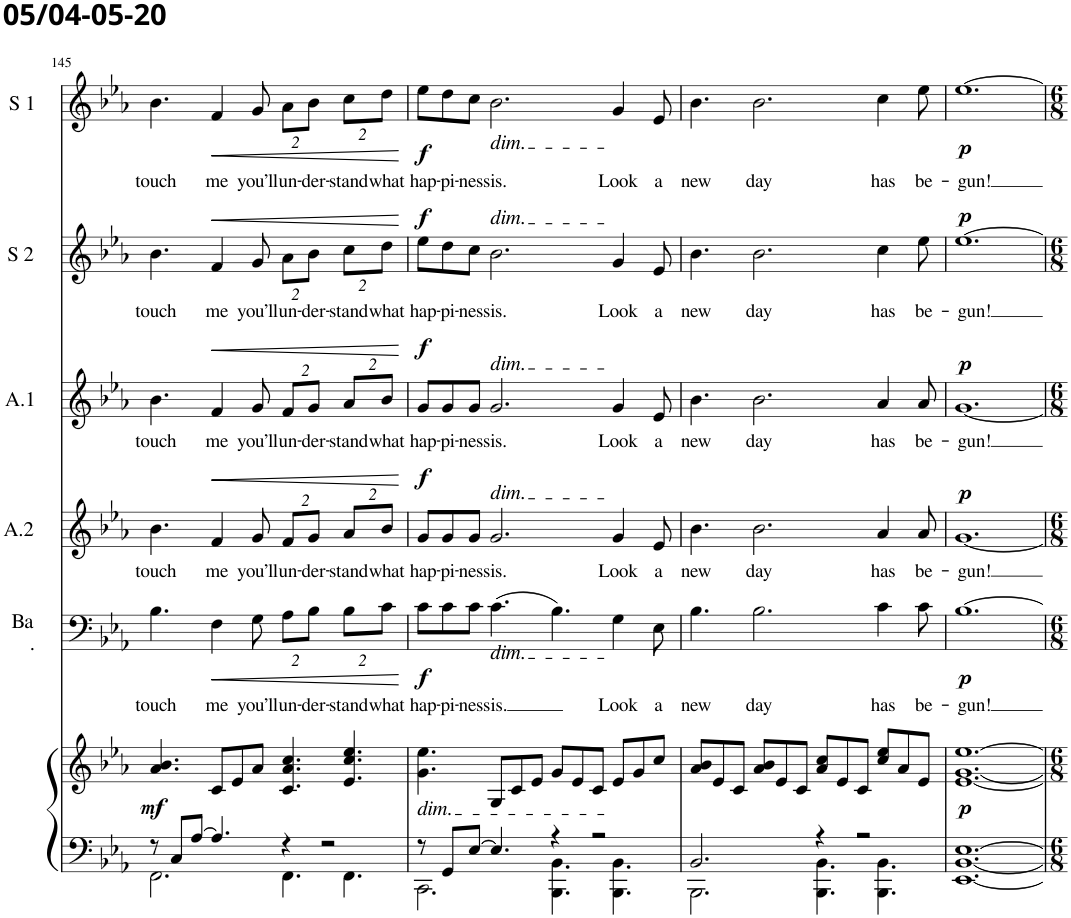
**kern	**kern	**dynam	**kern	**text	**dynam	**kern	**text	**dynam	**kern	**text	**dynam	**kern	**text	**dynam	**kern	**text	**dynam
*part6	*part6	*part6	*part5	*part5	*part5	*part4	*part4	*part4	*part3	*part3	*part3	*part2	*part2	*part2	*part1	*part1	*part1
*staff7	*staff6	*staff6/7	*staff5	*staff5	*staff5	*staff4	*staff4	*staff4	*staff3	*staff3	*staff3	*staff2	*staff2	*staff2	*staff1	*staff1	*staff1
*I"Piano	*	*	*I"Bariton	*	*	*I"Alt 2	*	*	*I"Alt 1	*	*	*I"Soprano 2	*	*	*I"Soprano 1	*	*
*I'Pno	*	*	*I'Ba .	*	*	*I'A.2	*	*	*I'A.1	*	*	*I'S 2	*	*	*I'S 1	*	*
!!LO:PB:g=z
*clefF4	*clefG2	*	*clefF4	*	*	*clefG2	*	*	*clefG2	*	*	*clefG2	*	*	*clefG2	*	*
*k[b-e-a-]	*k[b-e-a-]	*	*k[b-e-a-]	*	*	*k[b-e-a-]	*	*	*k[b-e-a-]	*	*	*k[b-e-a-]	*	*	*k[b-e-a-]	*	*
*M12/8	*M12/8	*	*M12/8	*	*	*M12/8	*	*	*M12/8	*	*	*M12/8	*	*	*M12/8	*	*
=145	=145	=145	=145	=145	=145	=145	=145	=145	=145	=145	=145	=145	=145	=145	=145	=145	=145
*^	*	*	*	*	*	*	*	*	*	*	*	*	*	*	*	*	*
!	!	!	!LO:DY:b	!	!LO:LY:b	!	!	!LO:LY:b	!	!	!LO:LY:b	!	!	!LO:LY:b	!	!	!LO:LY:b	!
8r	2.FF\	4.a-/ 4.b-/	mf	4.B-\	touch	.	4.b-\	touch	.	4.b-\	touch	.	4.b-\	touch	.	4.b-\	touch	.
8C/L	.	.	.	.	.	.	.	.	.	.	.	.	.	.	.	.	.	.
[8A-/J	.	.	.	.	.	.	.	.	.	.	.	.	.	.	.	.	.	.
!	!	!	!	!	!LO:LY:b	!LO:HP:b	!	!LO:LY:b	!LO:HP:b	!	!LO:LY:b	!LO:HP:b	!	!LO:LY:b	!LO:HP:b	!	!LO:LY:b	!LO:HP:b
4.A-/]	.	8c/L	.	4F\	me	<	4f/	me	<	4f/	me	<	4f/	me	<	4f/	me	<
.	.	8e-/	.	.	.	.	.	.	.	.	.	.	.	.	.	.	.	.
!	!	!	!	!	!LO:LY:b	!	!	!LO:LY:b	!	!	!LO:LY:b	!	!	!LO:LY:b	!	!	!LO:LY:b	!
.	.	8a-/J	.	8G\	you’ll	.	8g/	you’ll	.	8g/	you’ll	.	8g/	you’ll	.	8g/	you’ll	.
*	*	*	*	*Xbrackettup	*	*	*	*	*	*	*	*	*	*	*	*	*	*
!	!	!	!	!	!LO:LY:b	!	!	!	!	!	!	!	!	!	!	!	!	!
*	*	*	*	*	*	*	*Xbrackettup	*	*	*	*	*	*	*	*	*	*	*
!	!	!	!	!	!	!	!	!LO:LY:b	!	!	!	!	!	!	!	!	!	!
*	*	*	*	*	*	*	*	*	*	*Xbrackettup	*	*	*	*	*	*	*	*
!	!	!	!	!	!	!	!	!	!	!	!LO:LY:b	!	!	!	!	!	!	!
*	*	*	*	*	*	*	*	*	*	*	*	*	*Xbrackettup	*	*	*	*	*
!	!	!	!	!	!	!	!	!	!	!	!	!	!	!LO:LY:b	!	!	!	!
*	*	*	*	*	*	*	*	*	*	*	*	*	*	*	*	*Xbrackettup	*	*
!	!	!	!	!	!	!	!	!	!	!	!	!	!	!	!	!	!LO:LY:b	!
4r	4.FF\	4.c/ 4.a-/ 4.cc/	.	16%3A-\L	un-	.	16%3f/L	un-	.	16%3f/L	un-	.	16%3a-\L	un-	.	16%3a-\L	un-	.
!	!	!	!	!	!LO:LY:b	!	!	!LO:LY:b	!	!	!LO:LY:b	!	!	!LO:LY:b	!	!	!LO:LY:b	!
.	.	.	.	16%3B-\J	-der-	.	16%3g/J	-der-	.	16%3g/J	-der-	.	16%3b-\J	-der-	.	16%3b-\J	-der-	.
2r	.	.	.	.	.	.	.	.	.	.	.	.	.	.	.	.	.	.
!	!	!	!	!	!LO:LY:b	!	!	!LO:LY:b	!	!	!LO:LY:b	!	!	!LO:LY:b	!	!	!LO:LY:b	!
.	4.FF\	4.e-/ 4.cc/ 4.ee-/	.	16%3B-\L	-stand	.	16%3a-/L	-stand	.	16%3a-/L	-stand	.	16%3cc\L	-stand	.	16%3cc\L	-stand	.
!	!	!	!	!	!LO:LY:b	!	!	!LO:LY:b	!	!	!LO:LY:b	!	!	!LO:LY:b	!	!	!LO:LY:b	!
.	.	.	.	16%3c\J	what	.	16%3b-/J	what	.	16%3b-/J	what	.	16%3dd\J	what	.	16%3dd\J	what	.
*v	*v	*	*	*	*	*	*	*	*	*	*	*	*	*	*	*	*	*
.	.	.	.	.	[	.	.	[	.	.	[	.	.	[	.	.	[
=146	=146	=146	=146	=146	=146	=146	=146	=146	=146	=146	=146	=146	=146	=146	=146	=146	=146
*^	*	*	*	*	*	*	*	*	*	*	*	*	*	*	*	*	*
!	!	!LO:TX:b:i:t=dim.	!	!	!	!	!	!	!	!	!	!	!	!	!	!	!	!
!	!	!	!	!	!LO:LY:b	!LO:DY:b	!	!LO:LY:b	!LO:DY:a	!	!LO:LY:b	!LO:DY:a	!	!LO:LY:b	!LO:DY:a	!	!LO:LY:b	!LO:DY:b
8r	2.CC\	4.g\ 4.ee-\	.	8c\L	hap-	f	8g/L	hap-	f	8g/L	hap-	f	8ee-\L	hap-	f	8ee-\L	hap-	f
!	!	!	!	!	!LO:LY:b	!	!	!LO:LY:b	!	!	!LO:LY:b	!	!	!LO:LY:b	!	!	!LO:LY:b	!
8GG/L	.	.	.	8c\	-pi-	.	8g/	-pi-	.	8g/	-pi-	.	8dd\	-pi-	.	8dd\	-pi-	.
!	!	!	!	!	!LO:LY:b	!	!	!LO:LY:b	!	!	!LO:LY:b	!	!	!LO:LY:b	!	!	!LO:LY:b	!
[8E-/J	.	.	.	8c\J	-ness	.	8g/J	-ness	.	8g/J	-ness	.	8cc\J	-ness	.	8cc\J	-ness	.
!	!	!	!	!	!	!	!	!	!	!	!	!	!	!	!	!LO:TX:b:i:t=dim.	!	!
!	!	!	!	!	!	!	!	!	!	!	!	!	!LO:TX:a:i:t=dim.	!	!	!	!	!
!	!	!	!	!	!	!	!	!	!	!LO:TX:a:i:t=dim.	!	!	!	!	!	!	!	!
!	!	!	!	!	!	!	!LO:TX:a:i:t=dim.	!	!	!	!	!	!	!	!	!	!	!
!	!	!	!	!LO:TX:b:i:t=dim.	!	!	!	!	!	!	!	!	!	!	!	!	!	!
!	!	!	!	!	!LO:LY:b	!	!	!LO:LY:b	!	!	!LO:LY:b	!	!	!LO:LY:b	!	!	!LO:LY:b	!
4.E-/]	.	8G/L	.	(4.c\	is.	.	2.g/	is.	.	2.g/	is.	.	2.b-\	is.	.	2.b-\	is.	.
.	.	8c/	.	.	.	.	.	.	.	.	.	.	.	.	.	.	.	.
.	.	8e-/J	.	.	.	.	.	.	.	.	.	.	.	.	.	.	.	.
4r	4.BBB-\ 4.BB-\	8g/L	.	4.B-\)	.	.	.	.	.	.	.	.	.	.	.	.	.	.
.	.	8e-/	.	.	.	.	.	.	.	.	.	.	.	.	.	.	.	.
2r	.	8c/J	.	.	.	.	.	.	.	.	.	.	.	.	.	.	.	.
!	!	!	!	!	!LO:LY:b	!	!	!LO:LY:b	!	!	!LO:LY:b	!	!	!LO:LY:b	!	!	!LO:LY:b	!
.	4.BBB-\ 4.BB-\	8e-/L	.	4G\	Look	.	4g/	Look	.	4g/	Look	.	4g/	Look	.	4g/	Look	.
.	.	8g/	.	.	.	.	.	.	.	.	.	.	.	.	.	.	.	.
!	!	!	!	!	!LO:LY:b	!	!	!LO:LY:b	!	!	!LO:LY:b	!	!	!LO:LY:b	!	!	!LO:LY:b	!
.	.	8cc/J	.	8E-\	a	.	8e-/	a	.	8e-/	a	.	8e-/	a	.	8e-/	a	.
=147	=147	=147	=147	=147	=147	=147	=147	=147	=147	=147	=147	=147	=147	=147	=147	=147	=147	=147
!	!	!	!	!	!LO:LY:b	!	!	!LO:LY:b	!	!	!LO:LY:b	!	!	!LO:LY:b	!	!	!LO:LY:b	!
2.BB-/	2.BBB-\	8a-/ 8b-/L	.	4.B-\	new	.	4.b-\	new	.	4.b-\	new	.	4.b-\	new	.	4.b-\	new	.
.	.	8e-/	.	.	.	.	.	.	.	.	.	.	.	.	.	.	.	.
.	.	8c/J	.	.	.	.	.	.	.	.	.	.	.	.	.	.	.	.
!	!	!	!	!	!LO:LY:b	!	!	!LO:LY:b	!	!	!LO:LY:b	!	!	!LO:LY:b	!	!	!LO:LY:b	!
.	.	8a-/ 8b-/L	.	2.B-\	day	.	2.b-\	day	.	2.b-\	day	.	2.b-\	day	.	2.b-\	day	.
.	.	8e-/	.	.	.	.	.	.	.	.	.	.	.	.	.	.	.	.
.	.	8c/J	.	.	.	.	.	.	.	.	.	.	.	.	.	.	.	.
4r	4.BBB-\ 4.BB-\	8a-/ 8cc/L	.	.	.	.	.	.	.	.	.	.	.	.	.	.	.	.
.	.	8e-/	.	.	.	.	.	.	.	.	.	.	.	.	.	.	.	.
2r	.	8c/J	.	.	.	.	.	.	.	.	.	.	.	.	.	.	.	.
!	!	!	!	!	!LO:LY:b	!	!	!LO:LY:b	!	!	!LO:LY:b	!	!	!LO:LY:b	!	!	!LO:LY:b	!
.	4.BBB-\ 4.BB-\	8cc/ 8ee-/L	.	4c\	has	.	4a-/	has	.	4a-/	has	.	4cc\	has	.	4cc\	has	.
.	.	8a-/	.	.	.	.	.	.	.	.	.	.	.	.	.	.	.	.
!	!	!	!	!	!LO:LY:b	!	!	!LO:LY:b	!	!	!LO:LY:b	!	!	!LO:LY:b	!	!	!LO:LY:b	!
.	.	8e-/J	.	8c\	be-	.	8a-/	be-	.	8a-/	be-	.	8ee-\	be-	.	8ee-\	be-	.
*v	*v	*	*	*	*	*	*	*	*	*	*	*	*	*	*	*	*	*
=148	=148	=148	=148	=148	=148	=148	=148	=148	=148	=148	=148	=148	=148	=148	=148	=148	=148
!	!	!LO:DY:b	!	!LO:LY:b	!LO:DY:b	!	!LO:LY:b	!LO:DY:a	!	!LO:LY:b	!LO:DY:a	!	!LO:LY:b	!LO:DY:a	!	!LO:LY:b	!LO:DY:b
[1.EE- [1.BB- [1.E-	[1.e- [1.g [1.ee-	p	[1.B-	-gun!	p	[1.g	-gun!	p	[1.g	-gun!	p	[1.ee-	-gun!	p	[1.ee-	-gun!	p
=	=	=	=	=	=	=	=	=	=	=	=	=	=	=	=	=	=
*-	*-	*-	*-	*-	*-	*-	*-	*-	*-	*-	*-	*-	*-	*-	*-	*-	*-
